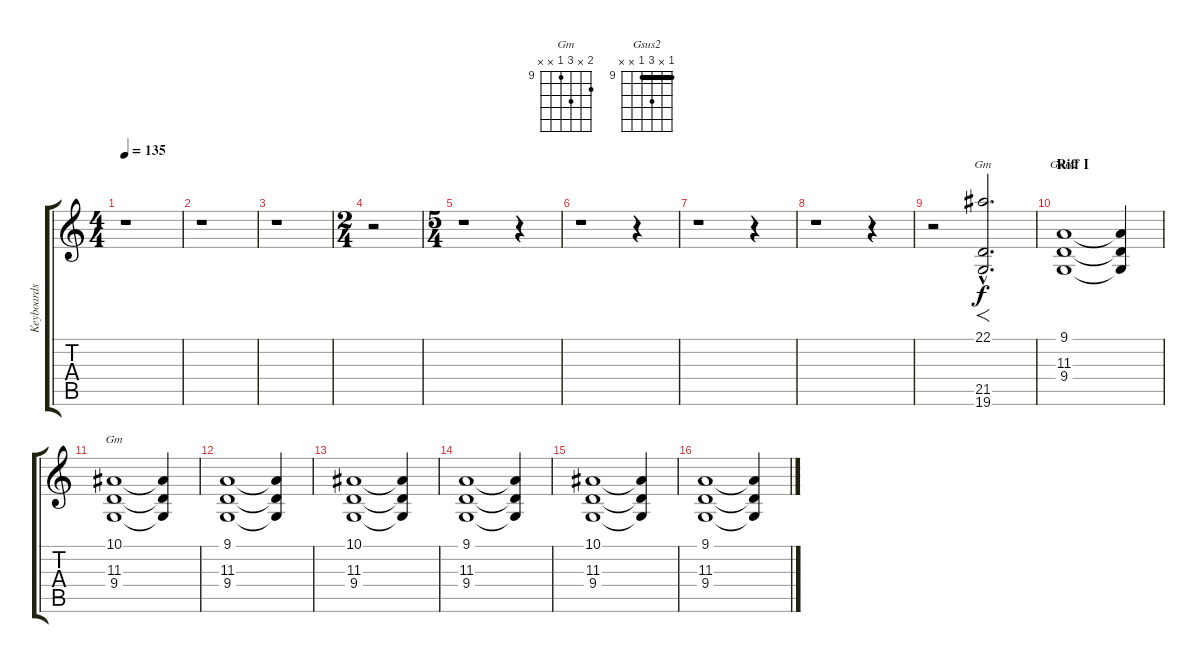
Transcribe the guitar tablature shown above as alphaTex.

\track ("Keyboards II - Choir" "Keyboards ") {instrument choiraahs}
\staff {score tabs}
\tuning (C4 G3 Eb3 Bb2 F2 C2) {hide}
\chord ("Gm" 22 x x x 21 19) {firstfret 19}
\chord ("Gsus2" 9 x 11 9 x x) {firstfret 9 barre 9}
\chord ("Gm" 10 x 11 9 x x) {firstfret 9}
\ts (4 4)
\tempo 135
\clef g2
\ks c
r.1{dy f} |
r.1 |
r.1 |
\ts (2 4)
r.2 |
\ts (5 4)
r.1 r.4 |
r.1 r.4 |
r.1 r.4 |
r.1 r.4 |
r.2 (22.1{hac} 21.5{hac} 19.6{hac}).2{f d ch "Gm"} |
\section ("" "Riff I")
(9.1 11.3 9.4).1{ch "Gsus2"} (9.1{t} 11.3{t} 9.4{t}).4 |
(10.1 11.3 9.4).1{ch "Gm"} (10.1{t} 11.3{t} 9.4{t}).4 |
(9.1 11.3 9.4).1 (9.1{t} 11.3{t} 9.4{t}).4 |
(10.1 11.3 9.4).1 (10.1{t} 11.3{t} 9.4{t}).4 |
(9.1 11.3 9.4).1 (9.1{t} 11.3{t} 9.4{t}).4 |
(10.1 11.3 9.4).1 (10.1{t} 11.3{t} 9.4{t}).4 |
(9.1 11.3 9.4).1 (9.1{t} 11.3{t} 9.4{t}).4
